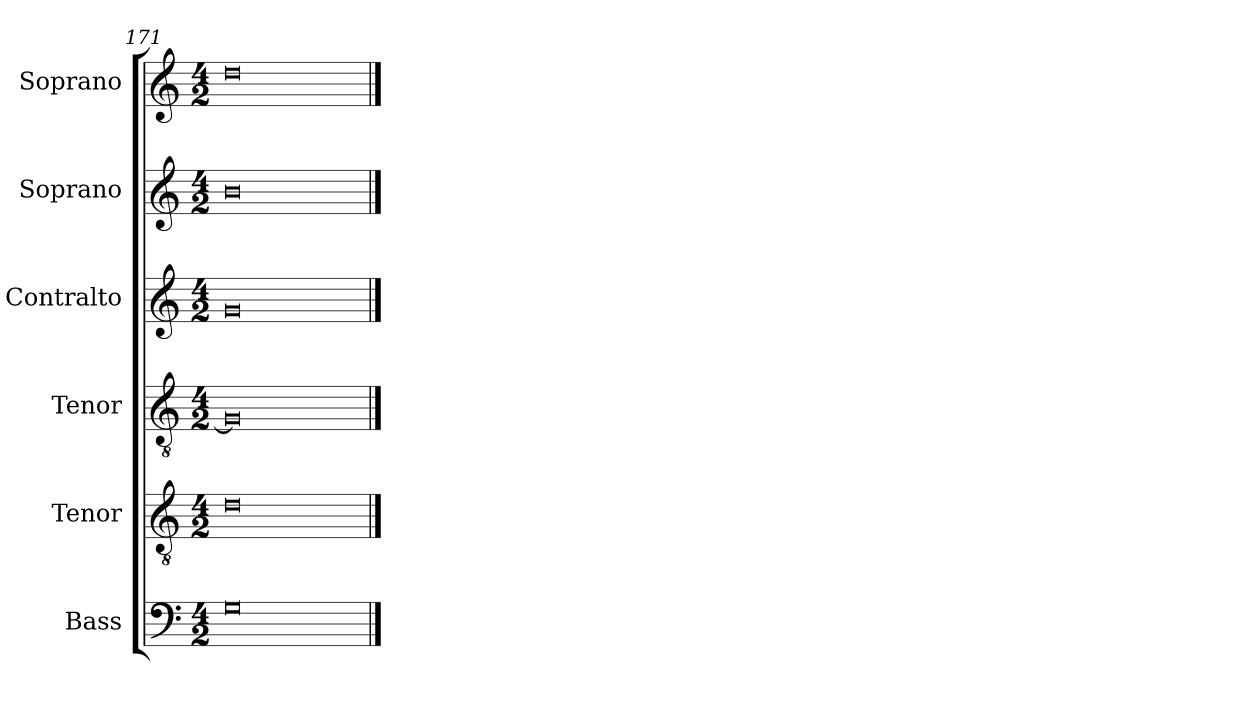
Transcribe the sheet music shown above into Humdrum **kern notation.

**kern	**kern	**kern	**kern	**kern	**kern
*part6	*part5	*part4	*part3	*part2	*part1
*staff6	*staff5	*staff4	*staff3	*staff2	*staff1
*I"Bass	*I"Tenor	*I"Tenor	*I"Contralto	*I"Soprano	*I"Soprano
*I'B	*I'T	*I'T	*I'A	*I'S	*I'S
*clefF4	*clefGv2	*clefGv2	*clefG2	*clefG2	*clefG2
*k[]	*k[]	*k[]	*k[]	*k[]	*k[]
*G:mix	*G:mix	*G:mix	*G:mix	*G:mix	*G:mix
*M4/2	*M4/2	*M4/2	*M4/2	*M4/2	*M4/2
=171	=171	=171	=171	=171	=171
0G	0d	0G]	0g	0b	0dd
==	==	==	==	==	==
*-	*-	*-	*-	*-	*-
